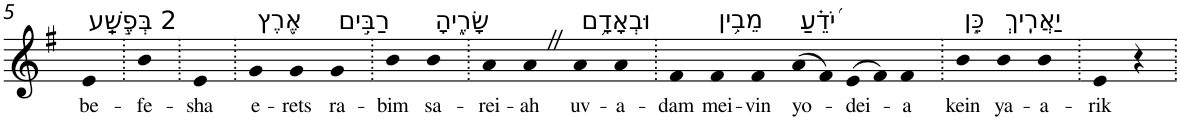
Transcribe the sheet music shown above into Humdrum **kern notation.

**kern	**text
*part1	*part1
*staff1	*staff1
*I"Piano	*
*I'Pno	*
!!LO:PB:g=z
*clefG2	*
*k[f#]	*
*G:	*
=5	=5
!LO:TX:a:t=2 בְּפֶ֣שַֽׁע	!
!	!LO:LY:b
4e	be-
=6.	=6.
!	!LO:LY:b
4b	-fe-
=7.	=7.
!	!LO:LY:b
4e	-sha
=8.	=8.
!LO:TX:a:t=אֶ֭רֶץ	!
!	!LO:LY:b
4g	e-
!	!LO:LY:b
4g	-rets
!LO:TX:a:t=רַבִּ֣ים	!
!	!LO:LY:b
4g	ra-
=9.	=9.
!	!LO:LY:b
4b	-bim
!LO:TX:a:t=שָׂרֶ֑יהָ	!
!	!LO:LY:b
4b	sa-
=10.	=10.
!	!LO:LY:b
4a	-rei-
!	!LO:LY:b
4aZ	-ah
!LO:TX:a:t=וּבְאָדָ֥ם	!
!	!LO:LY:b
4a	uv-
!	!LO:LY:b
4a	-a-
=11.	=11.
!	!LO:LY:b
4f#	-dam
!LO:TX:a:t=מֵבִ֥ין	!
!	!LO:LY:b
4f#	mei-
!	!LO:LY:b
4f#	-vin
!LO:TX:a:t=יֹ֝דֵ֗עַ	!
!	!LO:LY:b
(>8a	yo-
8f#)	.
!	!LO:LY:b
(>8e	-dei-
8f#)	.
!	!LO:LY:b
4f#	-a
=12.	=12.
!LO:TX:a:t=כֵּ֣ן	!
!	!LO:LY:b
4b	kein
!LO:TX:a:t=יַאֲרִֽיךְ	!
!	!LO:LY:b
4b	ya-
!	!LO:LY:b
4b	-a-
=13.	=13.
!	!LO:LY:b
4e	-rik
4r	.
=.	=.
*-	*-
